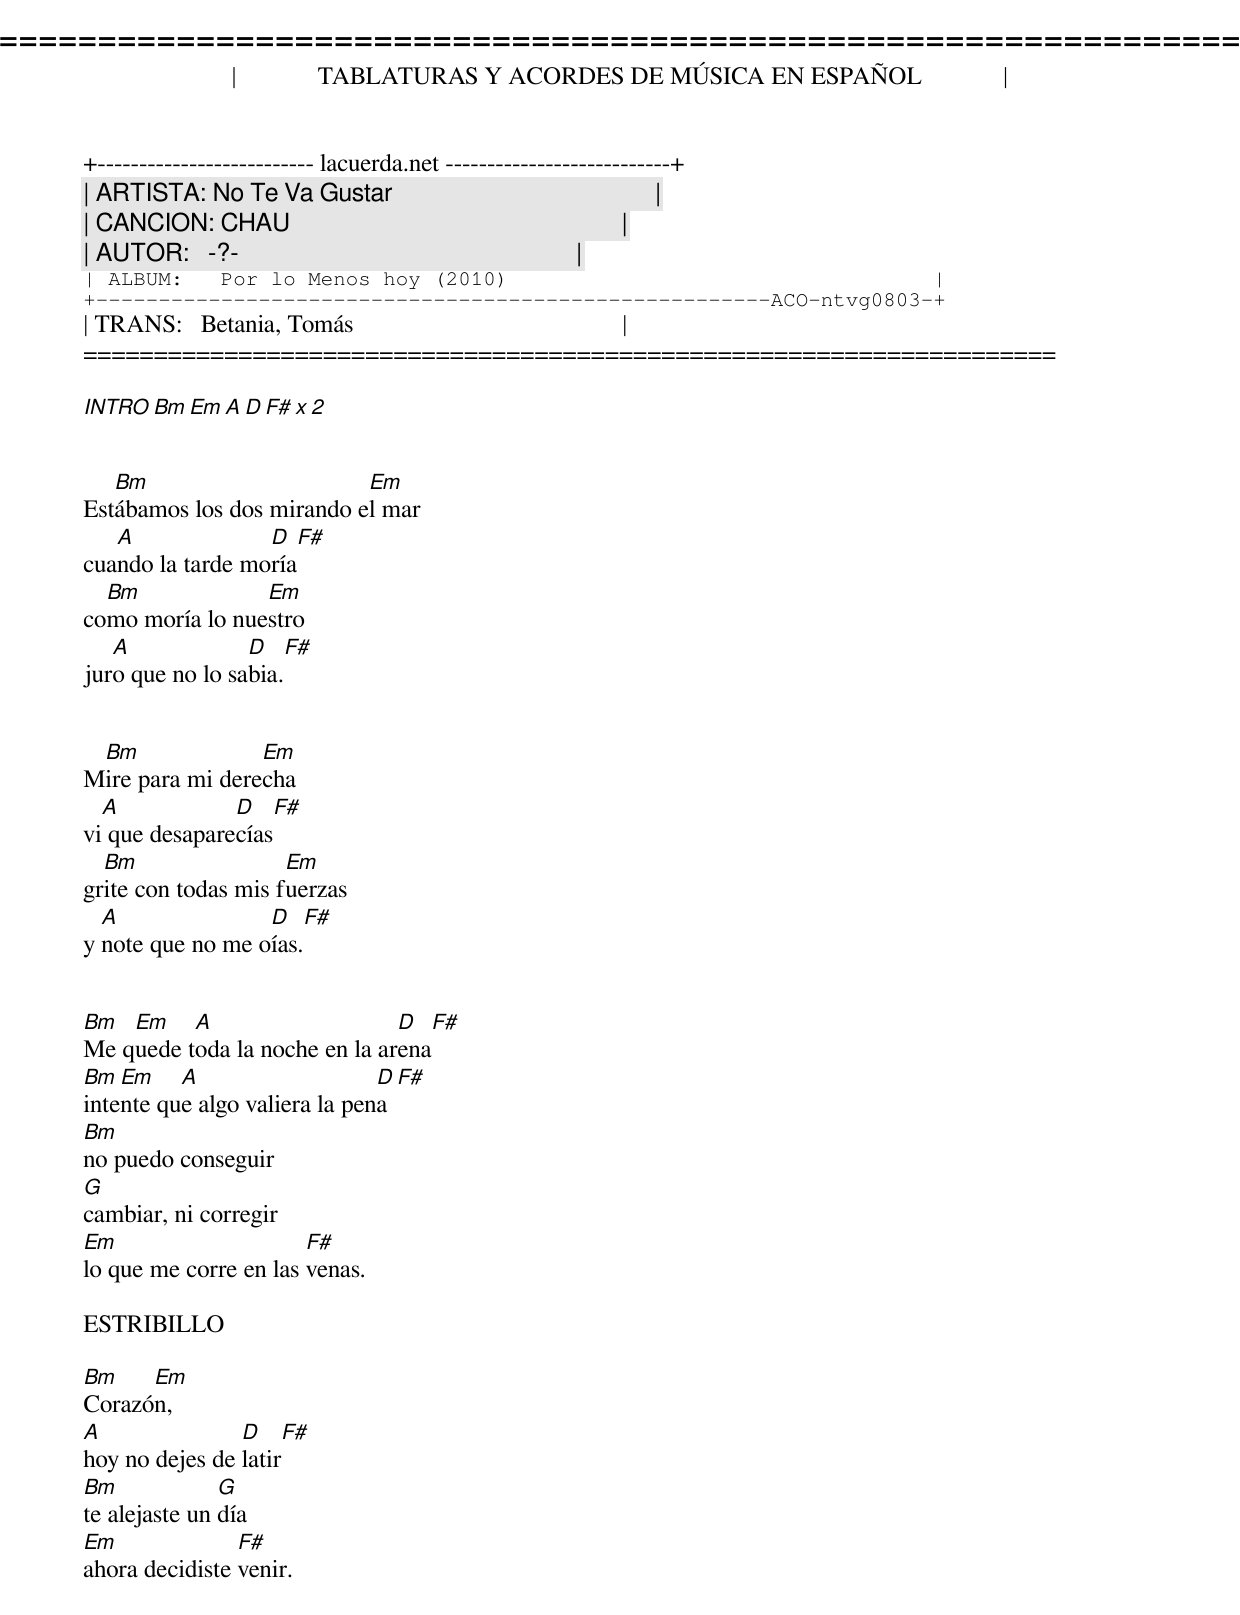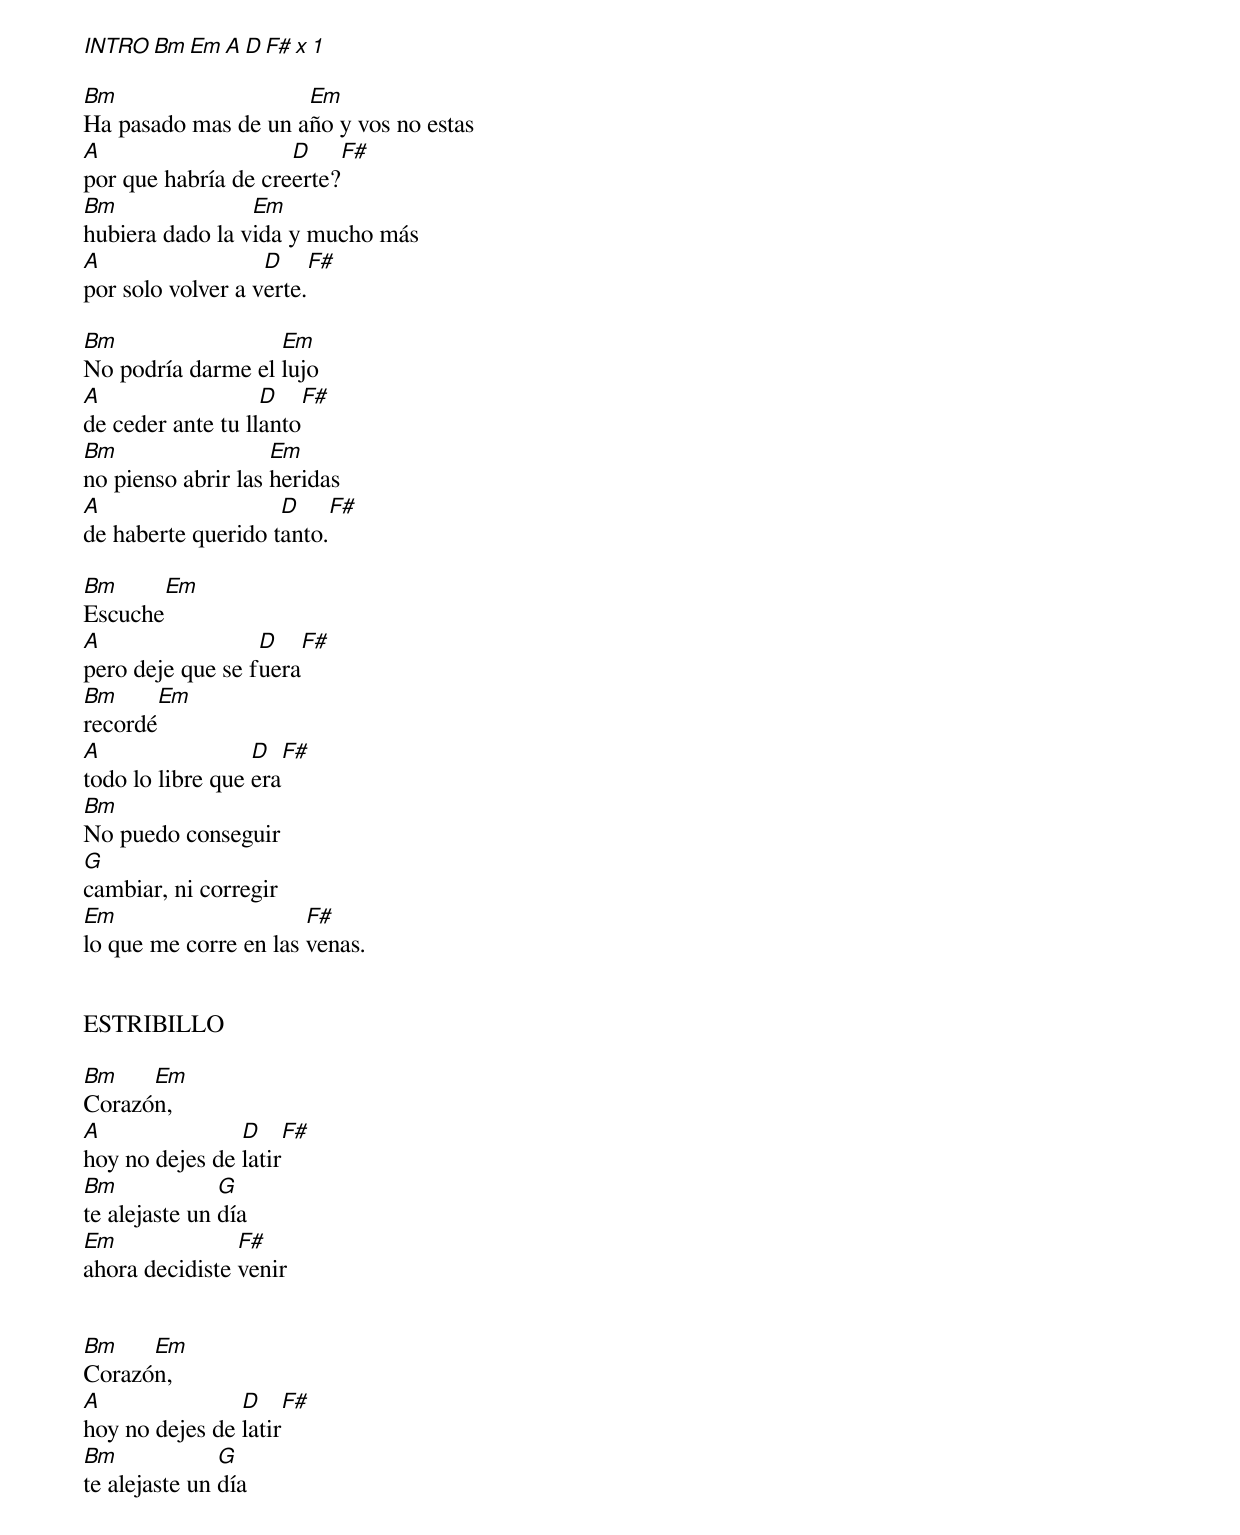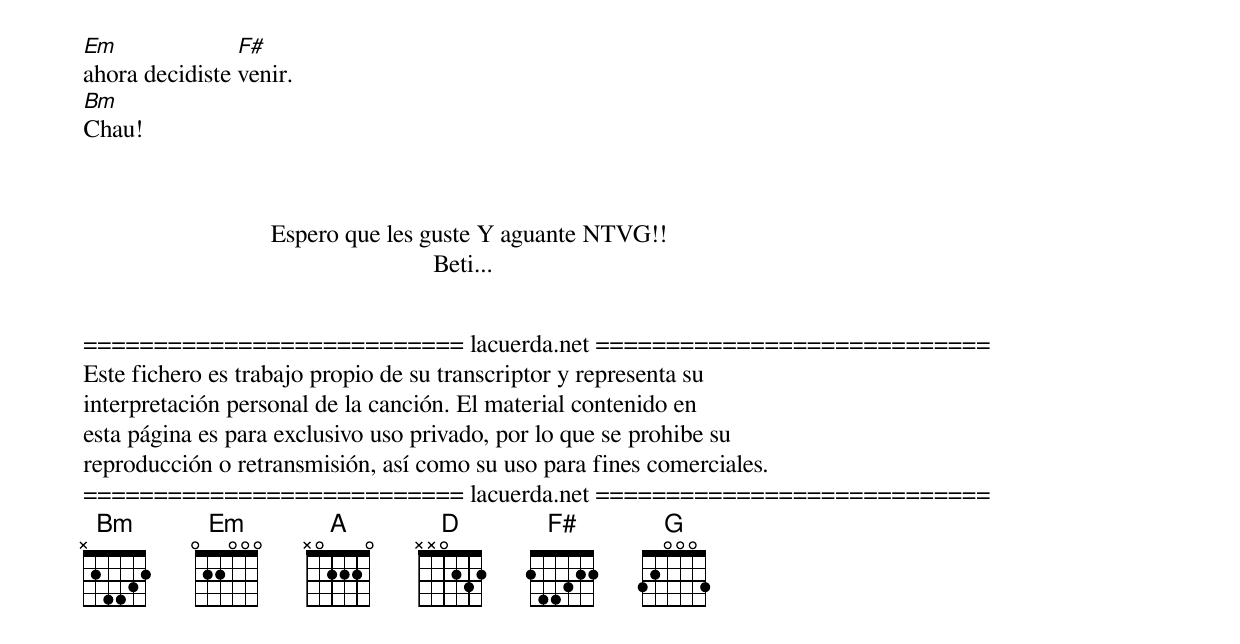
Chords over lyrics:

=====================================================================
|             TABLATURAS Y ACORDES DE MÚSICA EN ESPAÑOL             |
+-------------------------- lacuerda.net ---------------------------+
| ARTISTA: No Te Va Gustar                                          |
| CANCION: CHAU                                                     |
| AUTOR:   -?-                                                      |
| ALBUM:   Por lo Menos hoy (2010)                                  |
+------------------------------------------------------ACO-ntvg0803-+
| TRANS:   Betania, Tomás                                           |
=====================================================================

INTRO Bm Em A D F#   x 2


   Bm                      Em
Estábamos los dos mirando el mar
   A              D    F#
cuando la tarde moría
  Bm             Em
como moría lo nuestro
   A             D     F#
juro que no lo sabia.


 Bm              Em
Mire para mi derecha
  A            D      F#
vi que desaparecías
  Bm                 Em
grite con todas mis fuerzas
  A               D    F#
y note que no me oías.


Bm  Em    A                    D      F#
Me quede toda la noche en la arena
Bm  Em    A                    D      F#
intente que algo valiera la pena
Bm
no puedo conseguir
G
cambiar, ni corregir
Em                     F#
lo que me corre en las venas.

ESTRIBILLO

Bm    Em
Corazón,
A               D    F#
hoy no dejes de latir
Bm             G
te alejaste un día
Em              F#
ahora decidiste venir.


INTRO Bm Em A D F#   x 1

Bm                   Em
Ha pasado mas de un año y vos no estas
A                    D       F#
por que habría de creerte?
Bm               Em
hubiera dado la vida y mucho más
A                  D       F#
por solo volver a verte.

Bm                 Em
No podría darme el lujo
A                  D     F#
de ceder ante tu llanto
Bm                  Em
no pienso abrir las heridas
A                   D     F#
de haberte querido tanto.

Bm     Em
Escuche
A                 D       F#
pero deje que se fuera
Bm     Em
recordé
A                 D       F#
todo lo libre que era
Bm
No puedo conseguir
G
cambiar, ni corregir
Em                     F#
lo que me corre en las venas.


ESTRIBILLO

Bm    Em
Corazón,
A               D    F#
hoy no dejes de latir
Bm             G
te alejaste un día
Em              F#
ahora decidiste venir


Bm    Em
Corazón,
A               D    F#
hoy no dejes de latir
Bm             G
te alejaste un día
Em              F#
ahora decidiste venir.
Bm
Chau!



                              Espero que les guste Y aguante NTVG!!
                                                        Beti...


=========================== lacuerda.net ============================
Este fichero es trabajo propio de su transcriptor y representa su
interpretación personal de la canción. El material contenido en
esta página es para exclusivo uso privado, por lo que se prohibe su
reproducción o retransmisión, así como su uso para fines comerciales.
=========================== lacuerda.net ============================
